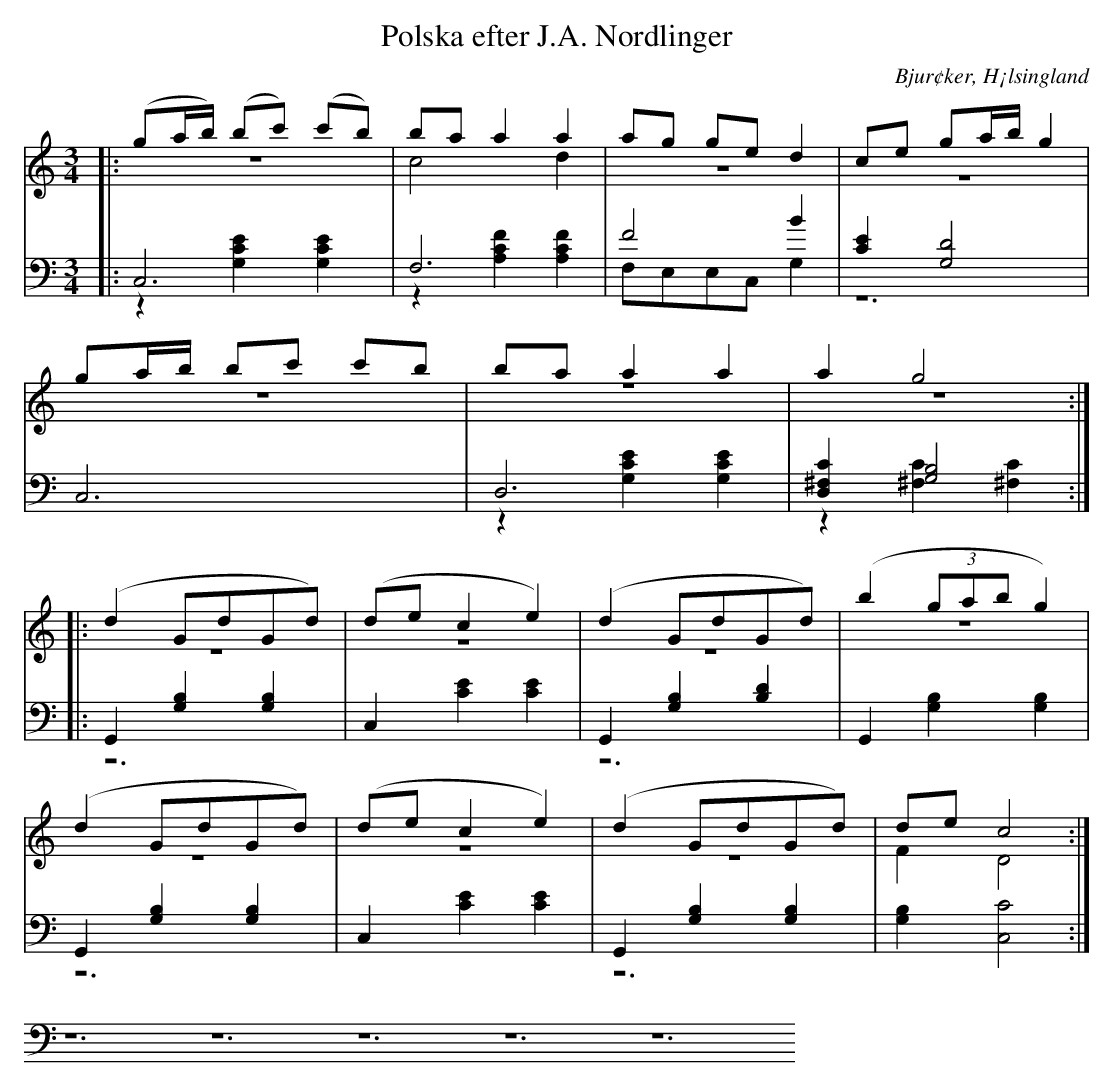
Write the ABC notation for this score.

X:1
T: Polska efter J.A. Nordlinger
O: Bjur¢ker, H¡lsingland
M: 3/4
L: 1/8
K: C
V:1
V:2 merge
V:3
V:4 merge
V:1
|:(ga/b/) (bc') (c'b)|ba a2 a2|ag ge d2|ce ga/b/ g2|
ga/b/ bc' c'b|ba a2 a2|a2 g4:|
|:(d2 GdGd) |(de c2 e2)|(d2 GdGd)|(b2 (3gab g2)|
(d2 GdGd)|(de c2 e2)|(d2 GdGd)|de c4:|
V:2
|:z6|c4 d2|z6|z6|
z6|z6|z6:|
|: z6 |z6|z6|z6|
z6|z6|z6|F2 D4:|
V:3 clef=bass
|:C,6 |F,6|F4 B2|[C2E2] [G,4D4]|
C,6|D,6|[D,2^F,2C2] [G,4B,4]:|
|:G,,2 [G,2B,2]  [G,2B,2]|C,2 [C2E2] [C2E2]|G,,2 [G,2B,2]  [B,2D2]|G,,2 [G,2B,2]  [G,2B,2]|
G,,2 [G,2B,2]  [G,2B,2]|C,2 [C2E2] [C2E2]|G,,2 [G,2B,2]  [G,2B,2]|[G,2B,2] [C,4C4]:|
V:4 clef=bass
|:z2 [G,2C2E2] [G,2C2E2]|z2 [A,2C2F2] [A,2C2F2]|F,E,E,C, G,2|z12|
z2 [G,2C2E2] [G,2C2E2]|z2 [^F,2C2] [^F,2C2]|z12:|
|:z12 |z12|z12|z12|
z12|z12|z12|z12:|
